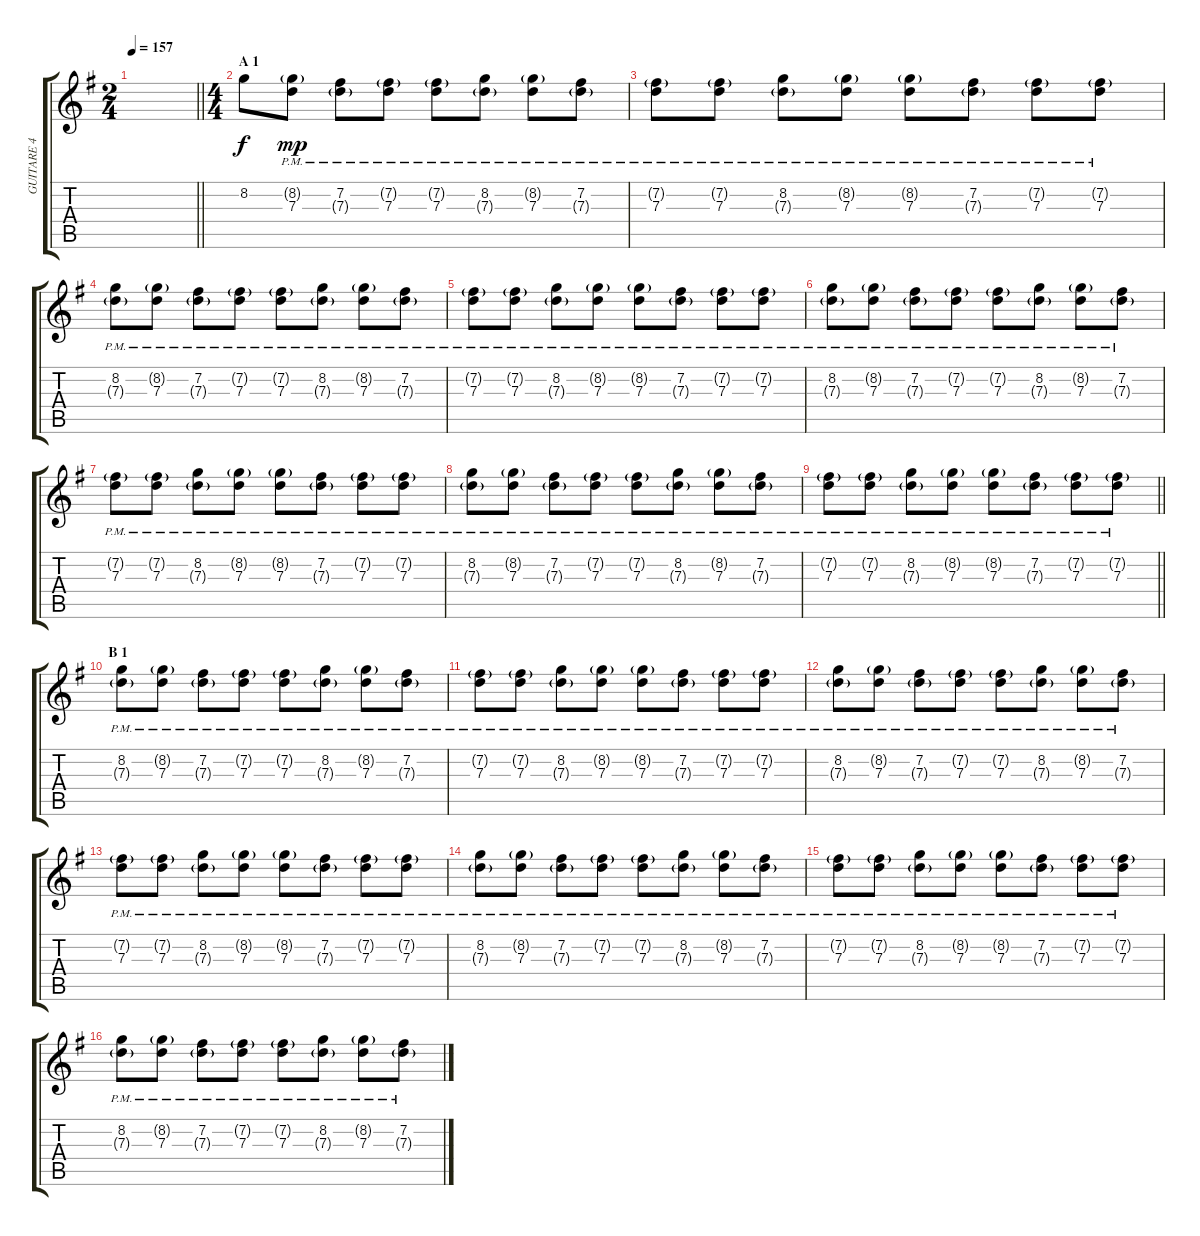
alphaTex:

\track ("GUITARE 4" "GUITARE 4") {instrument distortionguitar}
\staff {score tabs}
\tuning (E4 B3 G3 D3 A2 E2) {hide}
\ts (2 4)
\tempo 157
\clef g2
\barLineRight lightlight
\ks g
|
\ts (4 4)
\section ("" "A 1")
8.2.8 (8.2{g} 7.3{pm}).8{dy mp} (7.2 7.3{g pm}).8 (7.2{g} 7.3{pm}).8 (7.2{g} 7.3{pm}).8 (8.2 7.3{g pm}).8 (8.2{g} 7.3{pm}).8 (7.2 7.3{g pm}).8 |
(7.2{g} 7.3{pm}).8 (7.2{g} 7.3{pm}).8 (8.2 7.3{g pm}).8 (8.2{g} 7.3{pm}).8 (8.2{g} 7.3{pm}).8 (7.2 7.3{g pm}).8 (7.2{g} 7.3{pm}).8 (7.2{g} 7.3{pm}).8 |
(8.2 7.3{g pm}).8 (8.2{g} 7.3{pm}).8 (7.2 7.3{g pm}).8 (7.2{g} 7.3{pm}).8 (7.2{g} 7.3{pm}).8 (8.2 7.3{g pm}).8 (8.2{g} 7.3{pm}).8 (7.2 7.3{g pm}).8 |
(7.2{g} 7.3{pm}).8 (7.2{g} 7.3{pm}).8 (8.2 7.3{g pm}).8 (8.2{g} 7.3{pm}).8 (8.2{g} 7.3{pm}).8 (7.2 7.3{g pm}).8 (7.2{g} 7.3{pm}).8 (7.2{g} 7.3{pm}).8 |
(8.2 7.3{g pm}).8 (8.2{g} 7.3{pm}).8 (7.2 7.3{g pm}).8 (7.2{g} 7.3{pm}).8 (7.2{g} 7.3{pm}).8 (8.2 7.3{g pm}).8 (8.2{g} 7.3{pm}).8 (7.2 7.3{g pm}).8 |
(7.2{g} 7.3{pm}).8 (7.2{g} 7.3{pm}).8 (8.2 7.3{g pm}).8 (8.2{g} 7.3{pm}).8 (8.2{g} 7.3{pm}).8 (7.2 7.3{g pm}).8 (7.2{g} 7.3{pm}).8 (7.2{g} 7.3{pm}).8 |
(8.2 7.3{g pm}).8 (8.2{g} 7.3{pm}).8 (7.2 7.3{g pm}).8 (7.2{g} 7.3{pm}).8 (7.2{g} 7.3{pm}).8 (8.2 7.3{g pm}).8 (8.2{g} 7.3{pm}).8 (7.2 7.3{g pm}).8 |
\barLineRight lightlight
(7.2{g} 7.3{pm}).8 (7.2{g} 7.3{pm}).8 (8.2 7.3{g pm}).8 (8.2{g} 7.3{pm}).8 (8.2{g} 7.3{pm}).8 (7.2 7.3{g pm}).8 (7.2{g} 7.3{pm}).8 (7.2{g} 7.3{pm}).8 |
\section ("" "B 1")
(8.2 7.3{g pm}).8 (8.2{g} 7.3{pm}).8 (7.2 7.3{g pm}).8 (7.2{g} 7.3{pm}).8 (7.2{g} 7.3{pm}).8 (8.2 7.3{g pm}).8 (8.2{g} 7.3{pm}).8 (7.2 7.3{g pm}).8 |
(7.2{g} 7.3{pm}).8 (7.2{g} 7.3{pm}).8 (8.2 7.3{g pm}).8 (8.2{g} 7.3{pm}).8 (8.2{g} 7.3{pm}).8 (7.2 7.3{g pm}).8 (7.2{g} 7.3{pm}).8 (7.2{g} 7.3{pm}).8 |
(8.2 7.3{g pm}).8 (8.2{g} 7.3{pm}).8 (7.2 7.3{g pm}).8 (7.2{g} 7.3{pm}).8 (7.2{g} 7.3{pm}).8 (8.2 7.3{g pm}).8 (8.2{g} 7.3{pm}).8 (7.2 7.3{g pm}).8 |
(7.2{g} 7.3{pm}).8 (7.2{g} 7.3{pm}).8 (8.2 7.3{g pm}).8 (8.2{g} 7.3{pm}).8 (8.2{g} 7.3{pm}).8 (7.2 7.3{g pm}).8 (7.2{g} 7.3{pm}).8 (7.2{g} 7.3{pm}).8 |
(8.2 7.3{g pm}).8 (8.2{g} 7.3{pm}).8 (7.2 7.3{g pm}).8 (7.2{g} 7.3{pm}).8 (7.2{g} 7.3{pm}).8 (8.2 7.3{g pm}).8 (8.2{g} 7.3{pm}).8 (7.2 7.3{g pm}).8 |
(7.2{g} 7.3{pm}).8 (7.2{g} 7.3{pm}).8 (8.2 7.3{g pm}).8 (8.2{g} 7.3{pm}).8 (8.2{g} 7.3{pm}).8 (7.2 7.3{g pm}).8 (7.2{g} 7.3{pm}).8 (7.2{g} 7.3{pm}).8 |
(8.2 7.3{g pm}).8 (8.2{g} 7.3{pm}).8 (7.2 7.3{g pm}).8 (7.2{g} 7.3{pm}).8 (7.2{g} 7.3{pm}).8 (8.2 7.3{g pm}).8 (8.2{g} 7.3{pm}).8 (7.2 7.3{g pm}).8
